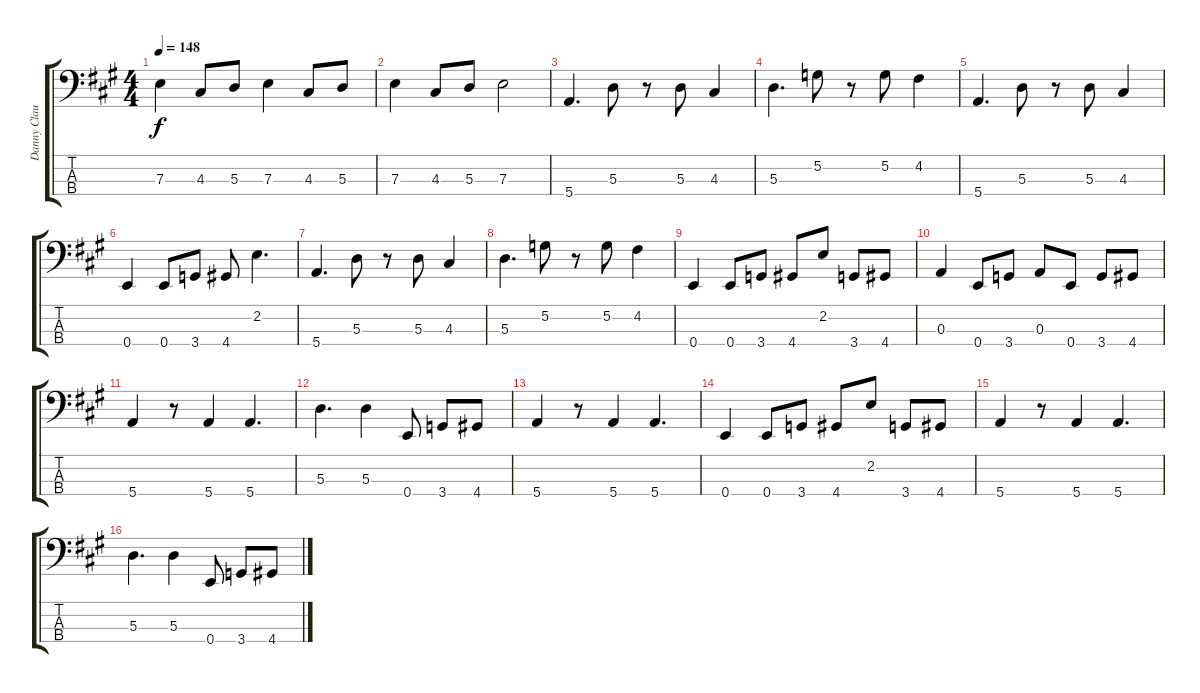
\track ("Danny Clausman Bass" "Danny Clau") {instrument electricbassfinger}
\staff {score tabs}
\tuning (G2 D2 A1 E1) {hide}
\ts (4 4)
\tempo 148
\clef f4
\ks a
7.3.4{dy f} 4.3.8 5.3.8 7.3.4 4.3.8 5.3.8 |
7.3.4 4.3.8 5.3.8 7.3.2 |
5.4.4{d} 5.3.8 r.8 5.3.8 4.3.4 |
5.3.4{d} 5.2.8 r.8 5.2.8 4.2.4 |
5.4.4{d} 5.3.8 r.8 5.3.8 4.3.4 |
0.4.4 0.4.8 3.4.8 4.4.8 2.2.4{d} |
5.4.4{d} 5.3.8 r.8 5.3.8 4.3.4 |
5.3.4{d} 5.2.8 r.8 5.2.8 4.2.4 |
0.4.4 0.4.8 3.4.8 4.4.8 2.2.8 3.4.8 4.4.8 |
0.3.4 0.4.8 3.4.8 0.3.8 0.4.8 3.4.8 4.4.8 |
5.4.4 r.8 5.4.4 5.4.4{d} |
5.3.4{d} 5.3.4 0.4.8 3.4.8 4.4.8 |
5.4.4 r.8 5.4.4 5.4.4{d} |
0.4.4 0.4.8 3.4.8 4.4.8 2.2.8 3.4.8 4.4.8 |
5.4.4 r.8 5.4.4 5.4.4{d} |
5.3.4{d} 5.3.4 0.4.8 3.4.8 4.4.8
